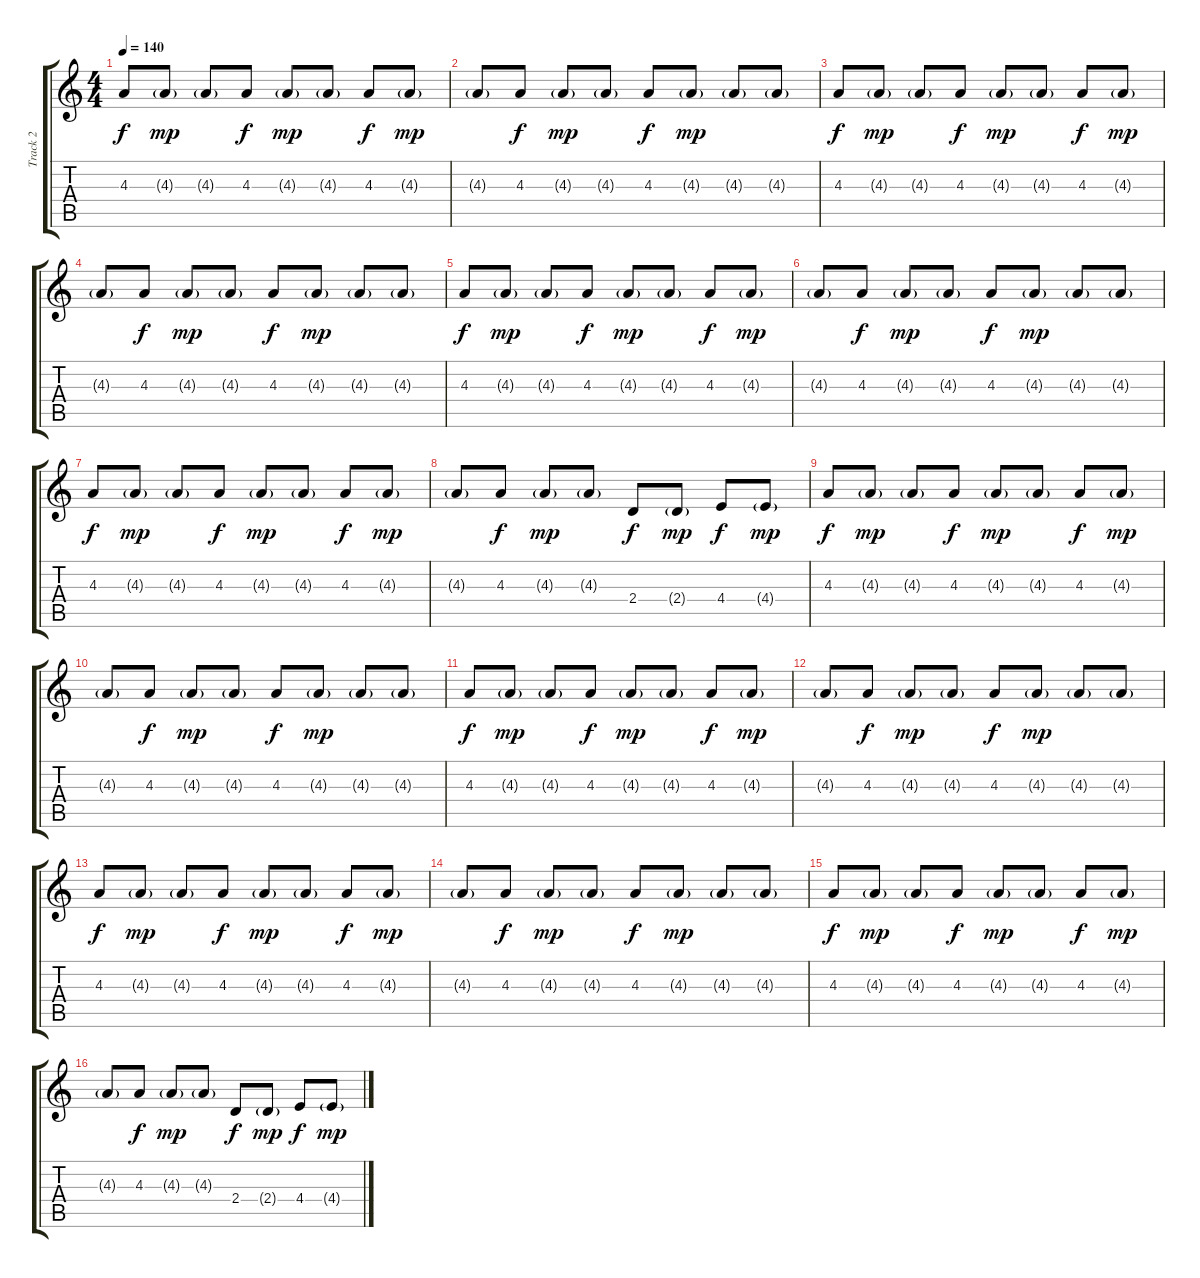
\track ("Track 2" "Track 2") {instrument distortionguitar}
\staff {score tabs}
\tuning (D4 A3 F3 C3 G2 D2) {hide}
\ts (4 4)
\tempo 140
\clef g2
\ks c
4.3.8{dy f} 4.3{g}.8{dy mp} 4.3{g}.8 4.3.8{dy f} 4.3{g}.8{dy mp} 4.3{g}.8 4.3.8{dy f} 4.3{g}.8{dy mp} |
4.3{g}.8 4.3.8{dy f} 4.3{g}.8{dy mp} 4.3{g}.8 4.3.8{dy f} 4.3{g}.8{dy mp} 4.3{g}.8 4.3{g}.8 |
4.3.8{dy f} 4.3{g}.8{dy mp} 4.3{g}.8 4.3.8{dy f} 4.3{g}.8{dy mp} 4.3{g}.8 4.3.8{dy f} 4.3{g}.8{dy mp} |
4.3{g}.8 4.3.8{dy f} 4.3{g}.8{dy mp} 4.3{g}.8 4.3.8{dy f} 4.3{g}.8{dy mp} 4.3{g}.8 4.3{g}.8 |
4.3.8{dy f} 4.3{g}.8{dy mp} 4.3{g}.8 4.3.8{dy f} 4.3{g}.8{dy mp} 4.3{g}.8 4.3.8{dy f} 4.3{g}.8{dy mp} |
4.3{g}.8 4.3.8{dy f} 4.3{g}.8{dy mp} 4.3{g}.8 4.3.8{dy f} 4.3{g}.8{dy mp} 4.3{g}.8 4.3{g}.8 |
4.3.8{dy f} 4.3{g}.8{dy mp} 4.3{g}.8 4.3.8{dy f} 4.3{g}.8{dy mp} 4.3{g}.8 4.3.8{dy f} 4.3{g}.8{dy mp} |
4.3{g}.8 4.3.8{dy f} 4.3{g}.8{dy mp} 4.3{g}.8 2.4.8{dy f} 2.4{g}.8{dy mp} 4.4.8{dy f} 4.4{g}.8{dy mp} |
4.3.8{dy f} 4.3{g}.8{dy mp} 4.3{g}.8 4.3.8{dy f} 4.3{g}.8{dy mp} 4.3{g}.8 4.3.8{dy f} 4.3{g}.8{dy mp} |
4.3{g}.8 4.3.8{dy f} 4.3{g}.8{dy mp} 4.3{g}.8 4.3.8{dy f} 4.3{g}.8{dy mp} 4.3{g}.8 4.3{g}.8 |
4.3.8{dy f} 4.3{g}.8{dy mp} 4.3{g}.8 4.3.8{dy f} 4.3{g}.8{dy mp} 4.3{g}.8 4.3.8{dy f} 4.3{g}.8{dy mp} |
4.3{g}.8 4.3.8{dy f} 4.3{g}.8{dy mp} 4.3{g}.8 4.3.8{dy f} 4.3{g}.8{dy mp} 4.3{g}.8 4.3{g}.8 |
4.3.8{dy f} 4.3{g}.8{dy mp} 4.3{g}.8 4.3.8{dy f} 4.3{g}.8{dy mp} 4.3{g}.8 4.3.8{dy f} 4.3{g}.8{dy mp} |
4.3{g}.8 4.3.8{dy f} 4.3{g}.8{dy mp} 4.3{g}.8 4.3.8{dy f} 4.3{g}.8{dy mp} 4.3{g}.8 4.3{g}.8 |
4.3.8{dy f} 4.3{g}.8{dy mp} 4.3{g}.8 4.3.8{dy f} 4.3{g}.8{dy mp} 4.3{g}.8 4.3.8{dy f} 4.3{g}.8{dy mp} |
4.3{g}.8 4.3.8{dy f} 4.3{g}.8{dy mp} 4.3{g}.8 2.4.8{dy f} 2.4{g}.8{dy mp} 4.4.8{dy f} 4.4{g}.8{dy mp}
